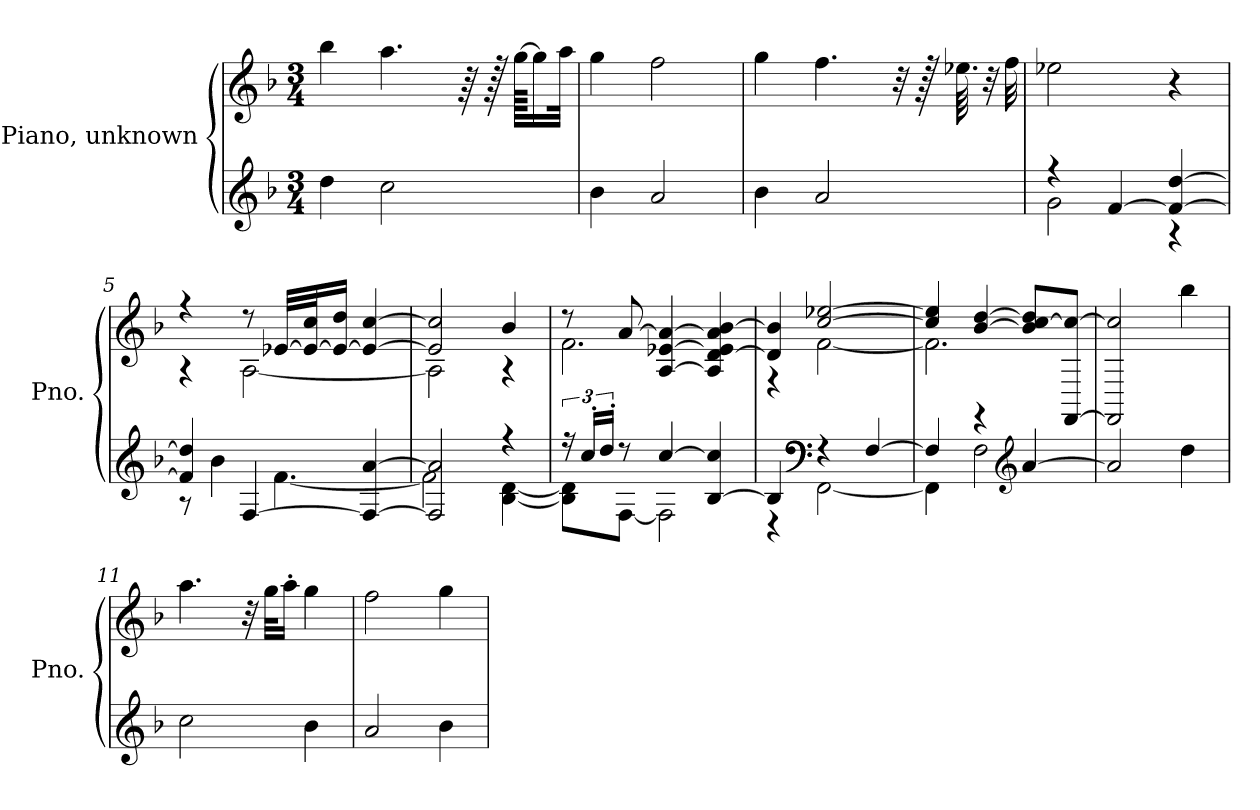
**kern	**kern
*part1	*part1
*staff2	*staff1
*I"Piano, unknown	*
*I'Pno.	*
*clefG2	*clefG2
*k[b-]	*k[b-]
*M3/4	*M3/4
*MM95	*MM95
=1	=1
4dd\	4bb-\
2cc\	4.aa\
.	64r
.	128r
.	[128gg\KKKLL
.	16gg\]
.	32aa\JJk
=2	=2
4b-\	4gg\
2a/	2ff\
=3	=3
4b-\	4gg\
2a/	4.ff\
.	32r
.	128r
.	64.ee-X\
.	32r
.	32ff\
=4	=4
*^	*
4r	2g\	2ee-X\
[4f/	.	.
4f/_ [4dd/	4r	4r
=5	=5	=5
*	*	*^
4f/] 4dd/]	8r	4r	4r
.	4b-\	.	.
[4F/	.	8r	[2A\
.	[4.f\	[32e-X/LLL	.
.	.	32e-/_ 32cc/J	.
.	.	16e-/_ 16dd/JJ	.
4F/_ [4a/	.	4e-/_ [4cc/	.
=6	=6	=6	=6
2F/] 2a/]	2f\]	2e-/] 2cc/]	2A\]
4r	[4B-\ [4d\	4b-/	4r
!!LO:LB:g=z	!!
=7	=7	=7	=7
24r	8B-\] 8d\]L	8r	2.f\
24cc'/LL	.	.	.
24dd'/JJ	.	.	.
8r	[8F\J	[8a/	.
[4cc/	2F\]	[4A/ [4e-X/ 4a/_	.
[4B-/ 4cc/]	.	4A/] [4d/ 4e-/] 4a/] [4b-/	.
=8	=8	=8	=8
4B-/]	4r	4d/] 4b-/]	4r
*clefF4	*	*	*
4r	[2FF\	[2cc/ [2ee-X/	[2f\
[4F/	.	.	.
=9	=9	=9	=9
4F/]	4FF\]	4cc/] 4ee-/]	2.f\]
4r	2F\	[4b-/ [4dd/	.
*clefG2	*	*	*
[4a/	.	8b-/] [8cc/ 8dd/]L	.
.	.	[8FF/ 8cc/_J	.
*v	*v	*	*
*	*v	*v
=10	=10
2a/]	2FF/] 2cc/]
4dd\	4bb-\
=11	=11
2cc\	4.aa\
.	32r
.	32gg\KLL
.	16aa'\JJ
4b-\	4gg\
=12	=12
2a/	2ff\
4b-\	4gg\
=	=
*-	*-
